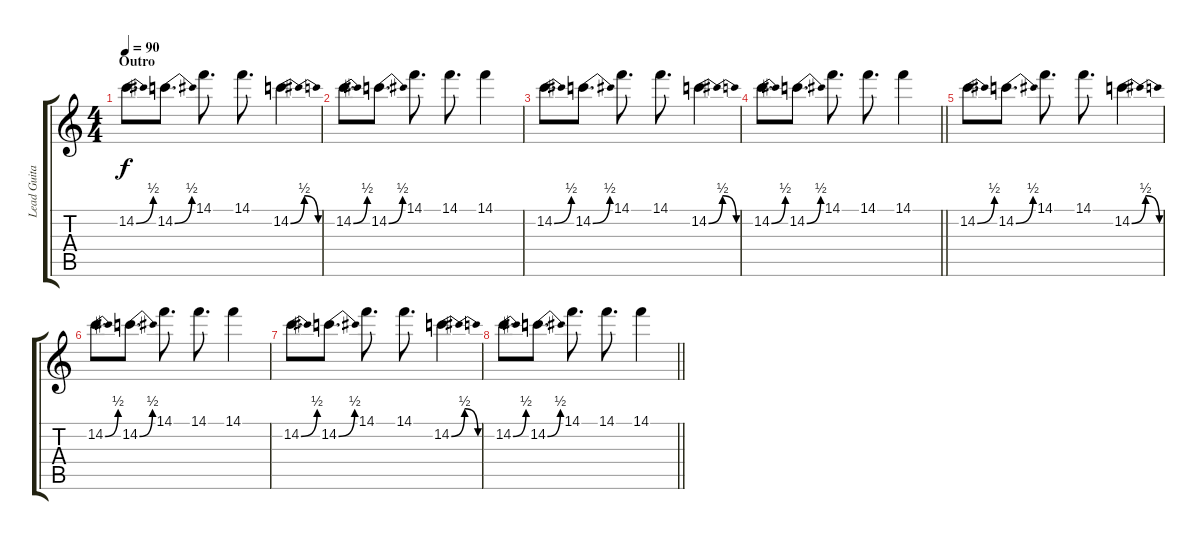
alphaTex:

\track ("Lead Guitar" "Lead Guita") {instrument distortionguitar}
\staff {score tabs}
\tuning (Eb4 Bb3 Gb3 Db3 Ab2 Db2) {hide}
\ts (4 4)
\section ("" "Outro")
\tempo 90
\clef g2
\ks c
14.2{be (bend 0 0 60 2)}.8{d dy f volume 12 balance 8} 14.2{be (bend 0 0 60 2)}.8{d} 14.1.8{d} 14.1.8{d} 14.2{be (bendrelease 0 0 20 2 20 2 60 0)}.4 |
14.2{be (bend 0 0 60 2)}.8{d} 14.2{be (bend 0 0 60 2)}.8{d} 14.1.8{d} 14.1.8{d} 14.1.4 |
14.2{be (bend 0 0 60 2)}.8{d} 14.2{be (bend 0 0 60 2)}.8{d} 14.1.8{d} 14.1.8{d} 14.2{be (bendrelease 0 0 20 2 20 2 60 0)}.4 |
\barLineRight lightlight
14.2{be (bend 0 0 60 2)}.8{d} 14.2{be (bend 0 0 60 2)}.8{d} 14.1.8{d} 14.1.8{d} 14.1.4 |
14.2{be (bend 0 0 60 2)}.8{d} 14.2{be (bend 0 0 60 2)}.8{d} 14.1.8{d} 14.1.8{d} 14.2{be (bendrelease 0 0 20 2 20 2 60 0)}.4 |
14.2{be (bend 0 0 60 2)}.8{d} 14.2{be (bend 0 0 60 2)}.8{d} 14.1.8{d} 14.1.8{d} 14.1.4 |
14.2{be (bend 0 0 60 2)}.8{d} 14.2{be (bend 0 0 60 2)}.8{d} 14.1.8{d} 14.1.8{d} 14.2{be (bendrelease 0 0 20 2 20 2 60 0)}.4 |
\barLineRight lightlight
14.2{be (bend 0 0 60 2)}.8{d} 14.2{be (bend 0 0 60 2)}.8{d} 14.1.8{d} 14.1.8{d} 14.1.4
